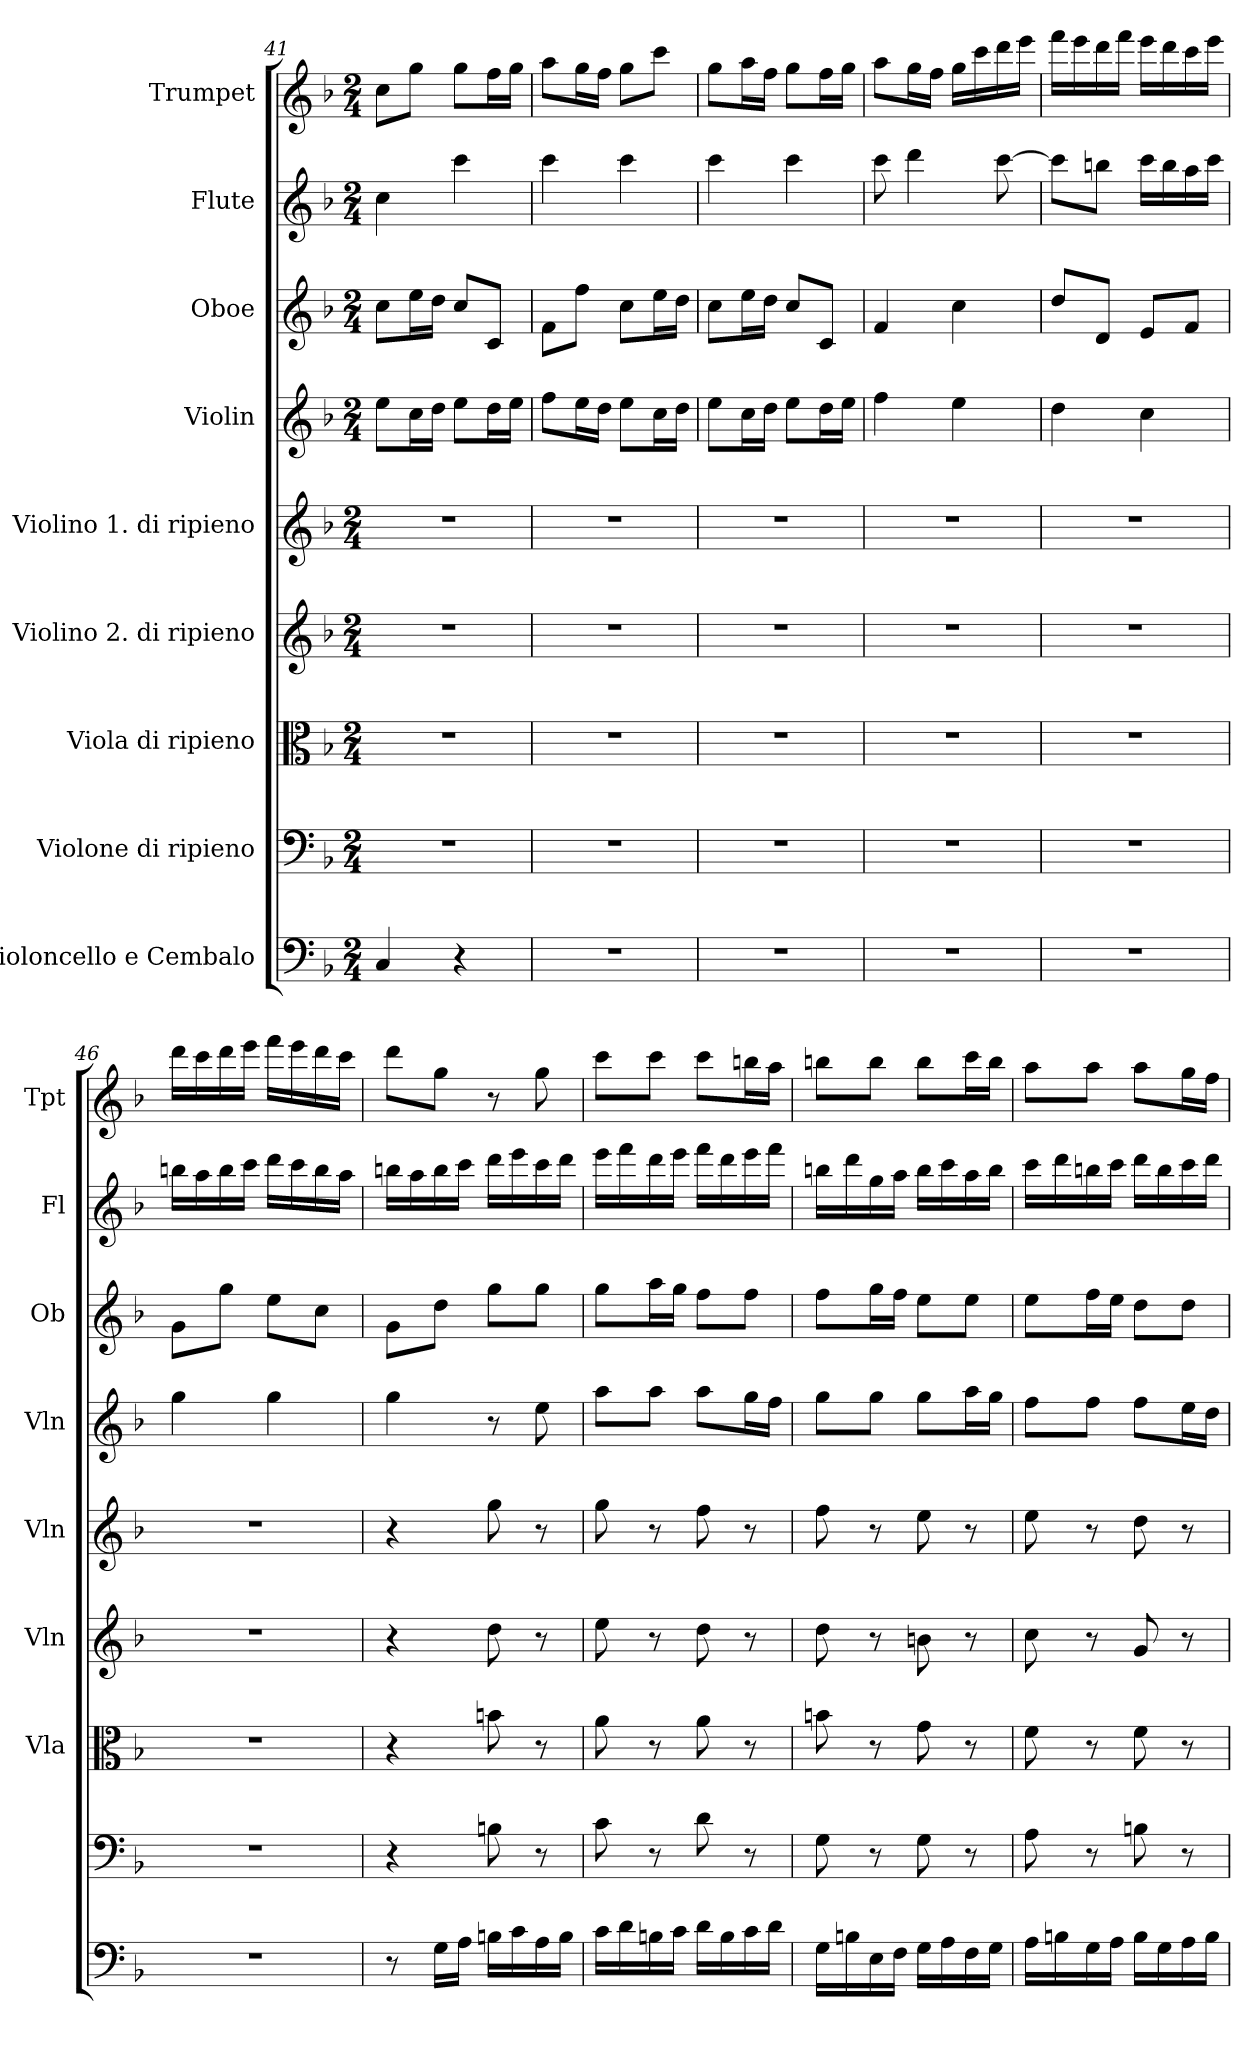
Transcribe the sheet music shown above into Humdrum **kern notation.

**kern	**kern	**kern	**kern	**kern	**kern	**kern	**kern	**kern
*part9	*part8	*part7	*part6	*part5	*part4	*part3	*part2	*part1
*staff9	*staff8	*staff7	*staff6	*staff5	*staff4	*staff3	*staff2	*staff1
*I"Violoncello e Cembalo	*I"Violone di ripieno	*I"Viola di ripieno	*I"Violino 2. di ripieno	*I"Violino 1. di ripieno	*I"Violin	*I"Oboe	*I"Flute	*I"Trumpet
*	*	*I'Vla	*I'Vln	*I'Vln	*I'Vln	*I'Ob	*I'Fl	*I'Tpt
*clefF4	*clefF4	*clefC3	*clefG2	*clefG2	*clefG2	*clefG2	*clefG2	*clefG2
*k[b-]	*k[b-]	*k[b-]	*k[b-]	*k[b-]	*k[b-]	*k[b-]	*k[b-]	*k[b-]
*F:	*F:	*F:	*F:	*F:	*F:	*F:	*F:	*F:
*M2/4	*M2/4	*M2/4	*M2/4	*M2/4	*M2/4	*M2/4	*M2/4	*M2/4
=41	=41	=41	=41	=41	=41	=41	=41	=41
4C	2r	2r	2r	2r	8eeL	8ccL	4cc	8ccL
.	.	.	.	.	16ccL	16eeL	.	8ggJ
.	.	.	.	.	16ddJJ	16ddJJ	.	.
4r	.	.	.	.	8eeL	8ccL	4ccc	8ggL
.	.	.	.	.	16ddL	8cJ	.	16ffL
.	.	.	.	.	16eeJJ	.	.	16ggJJ
=42	=42	=42	=42	=42	=42	=42	=42	=42
2r	2r	2r	2r	2r	8ffL	8fL	4ccc	8aaL
.	.	.	.	.	16eeL	8ffJ	.	16ggL
.	.	.	.	.	16ddJJ	.	.	16ffJJ
.	.	.	.	.	8eeL	8ccL	4ccc	8ggL
.	.	.	.	.	16ccL	16eeL	.	8cccJ
.	.	.	.	.	16ddJJ	16ddJJ	.	.
=43	=43	=43	=43	=43	=43	=43	=43	=43
2r	2r	2r	2r	2r	8eeL	8ccL	4ccc	8ggL
.	.	.	.	.	16ccL	16eeL	.	16aaL
.	.	.	.	.	16ddJJ	16ddJJ	.	16ffJJ
.	.	.	.	.	8eeL	8ccL	4ccc	8ggL
.	.	.	.	.	16ddL	8cJ	.	16ffL
.	.	.	.	.	16eeJJ	.	.	16ggJJ
=44	=44	=44	=44	=44	=44	=44	=44	=44
2r	2r	2r	2r	2r	4ff	4f	8ccc	8aaL
.	.	.	.	.	.	.	4ddd	16ggL
.	.	.	.	.	.	.	.	16ffJJ
.	.	.	.	.	4ee	4cc	.	16ggLL
.	.	.	.	.	.	.	.	16ccc
.	.	.	.	.	.	.	[8ccc	16ddd
.	.	.	.	.	.	.	.	16eeeJJ
=45	=45	=45	=45	=45	=45	=45	=45	=45
2r	2r	2r	2r	2r	4dd	8ddL	8cccL]	16fffLL
.	.	.	.	.	.	.	.	16eee
.	.	.	.	.	.	8dJ	8bbnJ	16ddd
.	.	.	.	.	.	.	.	16fffJJ
.	.	.	.	.	4cc	8eL	16cccLL	16eeeLL
.	.	.	.	.	.	.	16bb	16ddd
.	.	.	.	.	.	8fJ	16aa	16ccc
.	.	.	.	.	.	.	16cccJJ	16eeeJJ
=46	=46	=46	=46	=46	=46	=46	=46	=46
2r	2r	2r	2r	2r	4gg	8gL	16bbnLL	16dddLL
.	.	.	.	.	.	.	16aa	16ccc
.	.	.	.	.	.	8ggJ	16bb	16ddd
.	.	.	.	.	.	.	16cccJJ	16eeeJJ
.	.	.	.	.	4gg	8eeL	16dddLL	16fffLL
.	.	.	.	.	.	.	16ccc	16eee
.	.	.	.	.	.	8ccJ	16bb	16ddd
.	.	.	.	.	.	.	16aaJJ	16cccJJ
=47	=47	=47	=47	=47	=47	=47	=47	=47
8r	4r	4r	4r	4r	4gg	8gL	16bbnLL	8dddL
.	.	.	.	.	.	.	16aa	.
16GLL	.	.	.	.	.	8ddJ	16bb	8ggJ
16AJJ	.	.	.	.	.	.	16cccJJ	.
16BnLL	8Bn	8bn	8dd	8gg	8r	8ggL	16dddLL	8r
16c	.	.	.	.	.	.	16eee	.
16A	8r	8r	8r	8r	8ee	8ggJ	16ccc	8gg
16BJJ	.	.	.	.	.	.	16dddJJ	.
=48	=48	=48	=48	=48	=48	=48	=48	=48
16cLL	8c	8a	8ee	8gg	8aaL	8ggL	16eeeLL	8cccL
16d	.	.	.	.	.	.	16fff	.
16Bn	8r	8r	8r	8r	8aaJ	16aaL	16ddd	8cccJ
16cJJ	.	.	.	.	.	16ggJJ	16eeeJJ	.
16dLL	8d	8a	8dd	8ff	8aaL	8ffL	16fffLL	8cccL
16B	.	.	.	.	.	.	16ddd	.
16c	8r	8r	8r	8r	16ggL	8ffJ	16eee	16bbnL
16dJJ	.	.	.	.	16ffJJ	.	16fffJJ	16aaJJ
=49	=49	=49	=49	=49	=49	=49	=49	=49
16GLL	8G	8bn	8dd	8ff	8ggL	8ffL	16bbnLL	8bbnL
16Bn	.	.	.	.	.	.	16ddd	.
16E	8r	8r	8r	8r	8ggJ	16ggL	16gg	8bbJ
16FJJ	.	.	.	.	.	16ffJJ	16aaJJ	.
16GLL	8G	8g	8bn	8ee	8ggL	8eeL	16bbLL	8bbL
16A	.	.	.	.	.	.	16ccc	.
16F	8r	8r	8r	8r	16aaL	8eeJ	16aa	16cccL
16GJJ	.	.	.	.	16ggJJ	.	16bbJJ	16bbJJ
=50	=50	=50	=50	=50	=50	=50	=50	=50
16ALL	8A	8f	8cc	8ee	8ffL	8eeL	16cccLL	8aaL
16Bn	.	.	.	.	.	.	16ddd	.
16G	8r	8r	8r	8r	8ffJ	16ffL	16bbn	8aaJ
16AJJ	.	.	.	.	.	16eeJJ	16cccJJ	.
16BLL	8Bn	8f	8g	8dd	8ffL	8ddL	16dddLL	8aaL
16G	.	.	.	.	.	.	16bb	.
16A	8r	8r	8r	8r	16eeL	8ddJ	16ccc	16ggL
16BJJ	.	.	.	.	16ddJJ	.	16dddJJ	16ffJJ
=	=	=	=	=	=	=	=	=
*-	*-	*-	*-	*-	*-	*-	*-	*-
